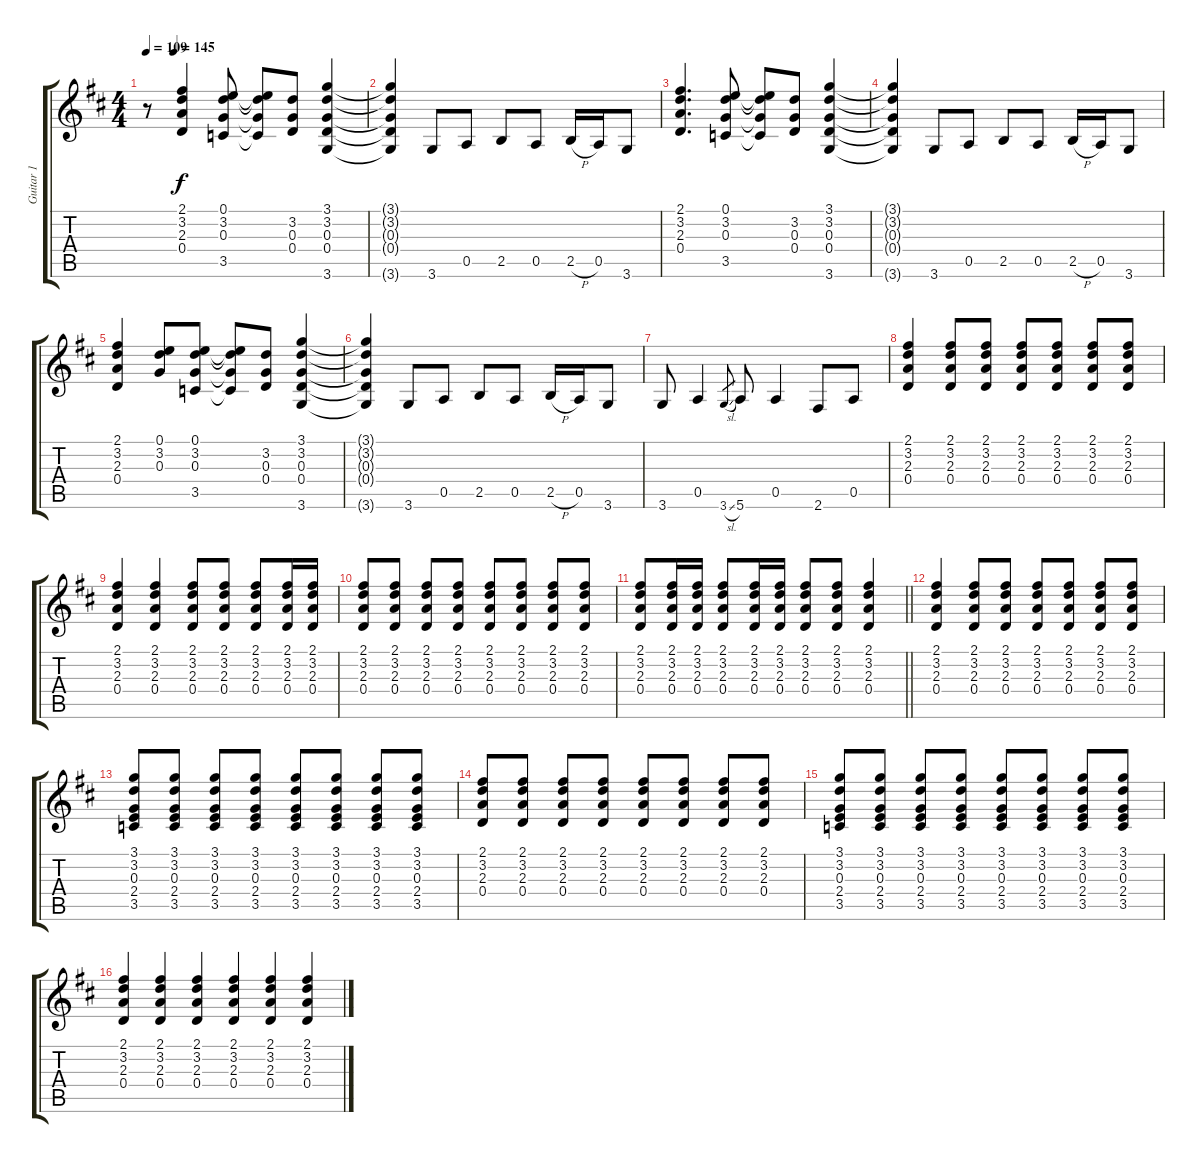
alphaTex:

\track ("Guitar 1" "Guitar 1") {instrument acousticguitarsteel}
\staff {score tabs}
\tuning (E4 B3 G3 D3 A2 E2) {hide}
\ts (4 4)
\tempo 109
\tempo (145 0.125)
\clef g2
\ks d
r.8{dy f} (2.1 3.2 2.3 0.4).4 (0.1 3.2 0.3 3.5).8 (0.1{t} 3.2{t} 0.3{t} 3.5{t}).8 (3.2 0.3 0.4).8 (3.1 3.2 0.3 0.4 3.6).4 |
(3.1{t} 3.2{t} 0.3{t} 0.4{t} 3.6{t}).4 3.6.8 0.5.8 2.5.8 0.5.8 2.5{h}.16 0.5.16 3.6.8 |
(2.1 3.2 2.3 0.4).4{d} (0.1 3.2 0.3 3.5).8 (0.1{t} 3.2{t} 0.3{t} 3.5{t}).8 (3.2 0.3 0.4).8 (3.1 3.2 0.3 0.4 3.6).4 |
(3.1{t} 3.2{t} 0.3{t} 0.4{t} 3.6{t}).4 3.6.8 0.5.8 2.5.8 0.5.8 2.5{h}.16 0.5.16 3.6.8 |
(2.1 3.2 2.3 0.4).4 (0.1 3.2 0.3).8 (0.1 3.2 0.3 3.5).8 (0.1{t} 3.2{t} 0.3{t} 3.5{t}).8 (3.2 0.3 0.4).8 (3.1 3.2 0.3 0.4 3.6).4 |
(3.1{t} 3.2{t} 0.3{t} 0.4{t} 3.6{t}).4 3.6.8 0.5.8 2.5.8 0.5.8 2.5{h}.16 0.5.16 3.6.8 |
3.6.8 0.5.4 3.6{sl}.8{gr} 5.6.8 0.5.4 2.6.8 0.5.8 |
(2.1 3.2 2.3 0.4).4 (2.1 3.2 2.3 0.4).8 (2.1 3.2 2.3 0.4).8 (2.1 3.2 2.3 0.4).8 (2.1 3.2 2.3 0.4).8 (2.1 3.2 2.3 0.4).8 (2.1 3.2 2.3 0.4).8 |
(2.1 3.2 2.3 0.4).4 (2.1 3.2 2.3 0.4).4 (2.1 3.2 2.3 0.4).8 (2.1 3.2 2.3 0.4).8 (2.1 3.2 2.3 0.4).8 (2.1 3.2 2.3 0.4).16 (2.1 3.2 2.3 0.4).16 |
(2.1 3.2 2.3 0.4).8 (2.1 3.2 2.3 0.4).8 (2.1 3.2 2.3 0.4).8 (2.1 3.2 2.3 0.4).8 (2.1 3.2 2.3 0.4).8 (2.1 3.2 2.3 0.4).8 (2.1 3.2 2.3 0.4).8 (2.1 3.2 2.3 0.4).8 |
\barLineRight lightlight
(2.1 3.2 2.3 0.4).8 (2.1 3.2 2.3 0.4).16 (2.1 3.2 2.3 0.4).16 (2.1 3.2 2.3 0.4).8 (2.1 3.2 2.3 0.4).16 (2.1 3.2 2.3 0.4).16 (2.1 3.2 2.3 0.4).8 (2.1 3.2 2.3 0.4).8 (2.1 3.2 2.3 0.4).4 |
(2.1 3.2 2.3 0.4).4 (2.1 3.2 2.3 0.4).8 (2.1 3.2 2.3 0.4).8 (2.1 3.2 2.3 0.4).8 (2.1 3.2 2.3 0.4).8 (2.1 3.2 2.3 0.4).8 (2.1 3.2 2.3 0.4).8 |
(3.1 3.2 0.3 2.4 3.5).8 (3.1 3.2 0.3 2.4 3.5).8 (3.1 3.2 0.3 2.4 3.5).8 (3.1 3.2 0.3 2.4 3.5).8 (3.1 3.2 0.3 2.4 3.5).8 (3.1 3.2 0.3 2.4 3.5).8 (3.1 3.2 0.3 2.4 3.5).8 (3.1 3.2 0.3 2.4 3.5).8 |
(2.1 3.2 2.3 0.4).8 (2.1 3.2 2.3 0.4).8 (2.1 3.2 2.3 0.4).8 (2.1 3.2 2.3 0.4).8 (2.1 3.2 2.3 0.4).8 (2.1 3.2 2.3 0.4).8 (2.1 3.2 2.3 0.4).8 (2.1 3.2 2.3 0.4).8 |
(3.1 3.2 0.3 2.4 3.5).8 (3.1 3.2 0.3 2.4 3.5).8 (3.1 3.2 0.3 2.4 3.5).8 (3.1 3.2 0.3 2.4 3.5).8 (3.1 3.2 0.3 2.4 3.5).8 (3.1 3.2 0.3 2.4 3.5).8 (3.1 3.2 0.3 2.4 3.5).8 (3.1 3.2 0.3 2.4 3.5).8 |
(2.1 3.2 2.3 0.4).4 (2.1 3.2 2.3 0.4).4 (2.1 3.2 2.3 0.4).4 (2.1 3.2 2.3 0.4).4 (2.1 3.2 2.3 0.4).4 (2.1 3.2 2.3 0.4).4
